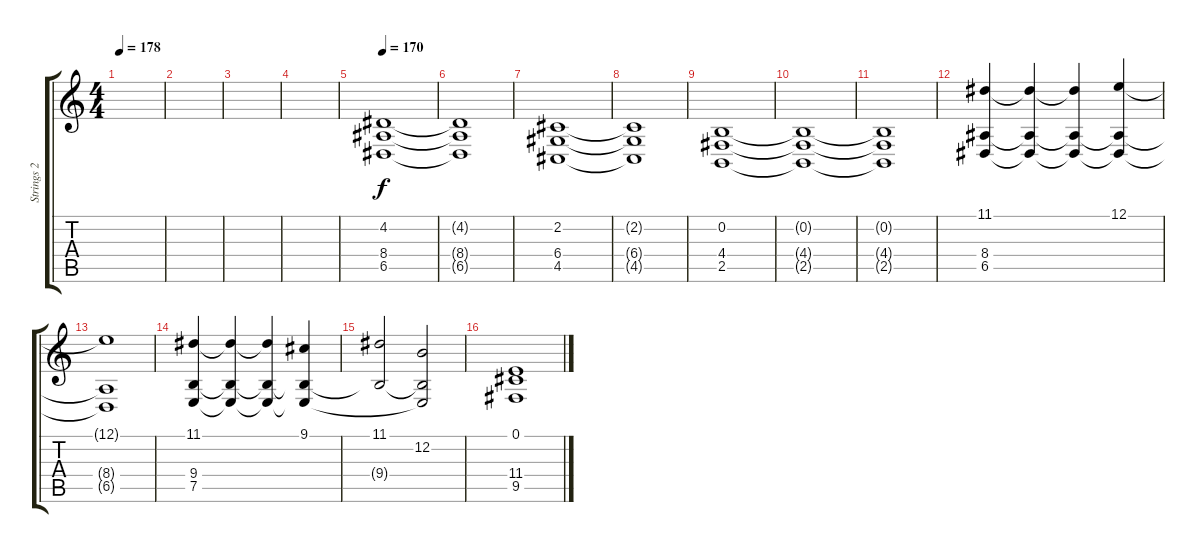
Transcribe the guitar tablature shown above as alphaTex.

\track ("Strings 2" "Strings 2") {instrument stringensemble2}
\staff {score tabs}
\tuning (E4 B3 G3 D3 A2 E2) {hide}
\ts (4 4)
\tempo 178
\clef g2
\ks c
|
|
|
|
\tempo 170
(4.2 8.4 6.5).1 |
(4.2{t} 8.4{t} 6.5{t}).1 |
(2.2 6.4 4.5).1 |
(2.2{t} 6.4{t} 4.5{t}).1 |
(0.2 4.4 2.5).1 |
(0.2{t} 4.4{t} 2.5{t}).1 |
(0.2{t} 4.4{t} 2.5{t}).1 |
(11.1 8.4 6.5).4 (11.1{t} 8.4{t} 6.5{t}).4 (11.1{t} 8.4{t} 6.5{t}).4 (12.1 8.4{t} 6.5{t}).4 |
(12.1{t} 8.4{t} 6.5{t}).1 |
(11.1 9.4 7.5).4 (11.1{t} 9.4{t} 7.5{t}).4 (11.1{t} 9.4{t} 7.5{t}).4 (9.1 9.4{t} 7.5{t}).4 |
(11.1 9.4{t}).2 (12.2 9.4{t} 7.5{t}).2 |
(0.1 11.4 9.5).1
